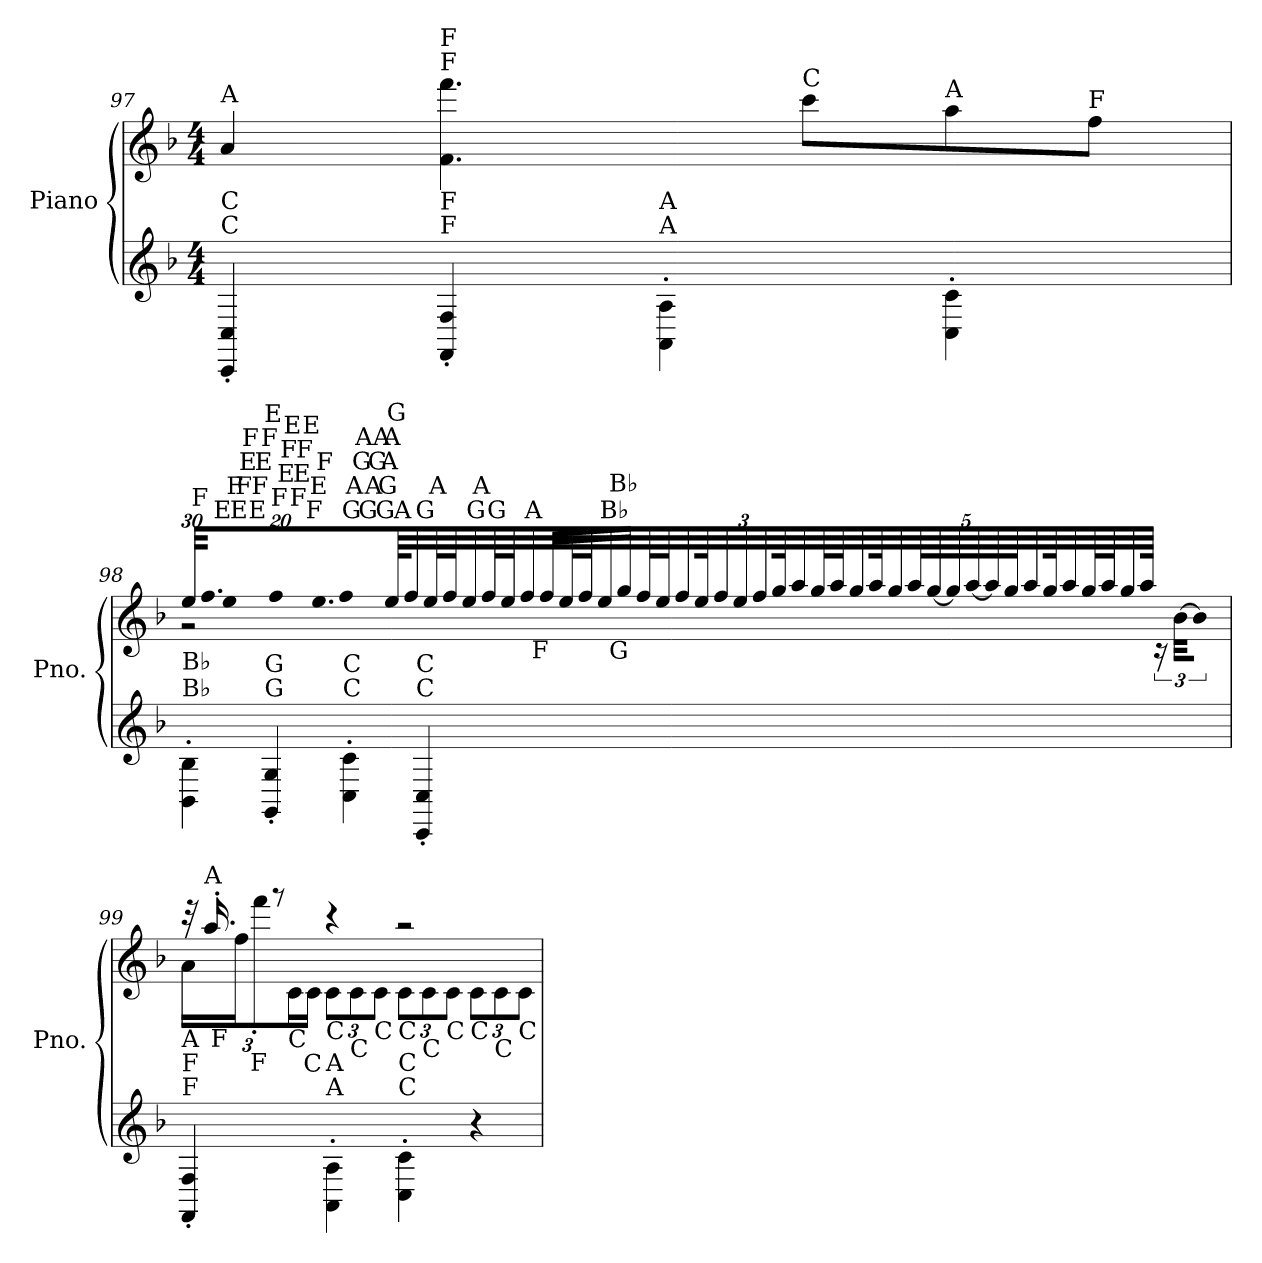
**kern	**kern
*part1	*part1
*staff2	*staff1
*I"Piano	*
*I'Pno.	*
*clefG2	*clefG2
*k[b-]	*k[b-]
*M4/4	*M4/4
=97	=97
!	!LO:TX:a:t=A
!LO:TX:a:t=C	!
!LO:TX:a:t=C	!
4CC/' 4C/'	4a/
!	!LO:TX:a:t=F
!	!LO:TX:a:t=F
!LO:TX:a:t=F	!
!LO:TX:a:t=F	!
4FF/' 4F/'	4.f\ 4.fff\
!LO:TX:a:t=A	!
!LO:TX:a:t=A	!
4AA\' 4A\'	.
!	!LO:TX:a:t=C
.	8ccc\L
!	!LO:TX:a:t=A
4C\' 4c\'	8aa\
!	!LO:TX:a:t=F
.	8ff\J
!!LO:PB:g=z
=98	=98
*	*Xbrackettup
!	!LO:TX:a:t=E
!LO:TX:a:t=B♭	!
!LO:TX:a:t=B♭	!
!	!LO:N:vis=64
*	*^
4BB-\' 4B-\'	960%17ee/LLLL	2r
!	!LO:TX:a:t=F	!
!	!LO:N:vis=64.	!
.	640%17ff/	.
!	!LO:TX:a:t=E	!
!	!LO:N:vis=64	!
.	960%17ee/	.
!	!LO:TX:a:t=F	!
!	!LO:N:vis=64	!
.	960%17ff/	.
!	!LO:TX:a:t=E	!
!	!LO:N:vis=64.	!
.	640%17ee/	.
!	!LO:TX:a:t=F	!
!	!LO:N:vis=64	!
.	960%17ff/	.
!	!LO:TX:a:t=E	!
.	64ee/J	.
!	!LO:TX:a:t=F	!
.	32ff/	.
!	!LO:TX:a:t=E	!
.	64ee/L	.
!	!LO:TX:a:t=F	!
.	64ff/J	.
!	!LO:TX:a:t=E	!
.	32ee/	.
!	!LO:TX:a:t=F	!
.	64ff/L	.
!	!LO:TX:a:t=E	!
.	64ee/J	.
!LO:TX:a:t=G	!	!
!LO:TX:a:t=G	!	!
4GG/' 4G/'	.	.
!	!LO:TX:a:t=F	!
.	32ff/	.
!	!LO:TX:a:t=E	!
.	64ee/L	.
!	!LO:TX:a:t=F	!
.	64ff/J	.
!	!LO:TX:a:t=E	!
.	32ee/	.
!	!LO:TX:a:t=F	!
.	64ff/L	.
!	!LO:TX:a:t=E	!
.	64ee/J	.
!	!LO:TX:a:t=F	!
.	32ff/	.
!	!LO:TX:a:t=E	!
.	64ee/K	.
!	!LO:TX:a:t=F	!
.	48ff/	.
!	!LO:TX:a:t=E	!
.	48ee/	.
!	!LO:TX:a:t=F	!
.	48ff/	.
!	!LO:TX:a:t=G	!
.	64gg/K	.
!LO:TX:a:t=C	!	!
!LO:TX:a:t=C	!	!
4C\' 4c\'	.	4.ryy
!	!LO:TX:a:t=A	!
.	32aa/	.
!	!LO:TX:a:t=G	!
.	64gg/L	.
!	!LO:TX:a:t=A	!
.	64aa/J	.
!	!LO:TX:a:t=G	!
.	32gg/	.
!	!LO:TX:a:t=A	!
.	64aa/K	.
!	!LO:TX:a:t=G	!
.	40gg/	.
!	!LO:TX:a:t=A	!
.	80aa/L	.
!	!LO:TX:a:t=G	!
.	[80gg/	.
!	!LO:TX:a:t=G	!
.	80gg/]	.
!	!LO:TX:a:t=A	!
.	[80aa/	.
!	!LO:TX:a:t=A	!
.	80aa/]	.
!	!LO:TX:a:t=G	!
.	80gg/J	.
!	!LO:TX:a:t=A	!
.	40aa/	.
!	!LO:TX:a:t=G	!
.	64gg/K	.
!LO:TX:a:t=C	!	!
!LO:TX:a:t=C	!	!
4CC/' 4C/'	.	.
!	!LO:TX:a:t=A	!
.	32aa/	.
!	!LO:TX:a:t=G	!
.	64gg/L	.
!	!LO:TX:a:t=A	!
.	64aa/J	.
!	!LO:TX:a:t=G	!
.	32gg/	.
!	!LO:TX:a:t=A	!
.	64aa/JJJk	.
*	*brackettup	*
!	!LO:TX:b:t=F	!
.	24rc	.
.	.	16ff/LL
!	!LO:TX:a:t=B♭	!
.	[48b-\KLL	.
!	!LO:TX:a:t=B♭	!
!	!LO:TX:b:t=G	!
.	16b-\JJ]	.
.	.	16gg/JJ
.	960ryy	.
!!LO:LB:g=z	!!
=99	=99	=99
*	*	*Xbrackettup
!	!LO:TX:b:t=A	!
!LO:TX:a:t=F	!	!
!LO:TX:a:t=F	!	!
4FF/' 4F/'	32r	24a\LL
!	!LO:TX:a:t=A	!
.	16.aa'/	.
!	!	!LO:TX:b:t=F
.	.	24ff\J
!	!	!LO:TX:b:t=F
.	.	12fff'\
.	8r	.
!	!	!LO:TX:b:t=C
.	.	24c\L
!	!	!LO:TX:b:t=C
.	.	24c\JJ
!	!LO:TX:b:t=C	!
!LO:TX:a:t=A	!	!
!LO:TX:a:t=A	!	!
4AA\' 4A\'	4r	12c\L
!	!	!LO:TX:b:t=C
.	.	12c\
!	!	!LO:TX:b:t=C
.	.	12c\J
!	!LO:TX:b:t=C	!
!LO:TX:a:t=C	!	!
!LO:TX:a:t=C	!	!
4C\' 4c\'	2r	12c\L
!	!	!LO:TX:b:t=C
.	.	12c\
!	!	!LO:TX:b:t=C
.	.	12c\J
!	!	!LO:TX:b:t=C
4r	.	12c\L
!	!	!LO:TX:b:t=C
.	.	12c\
!	!	!LO:TX:b:t=C
.	.	12c\J
*	*v	*v
=	=
*-	*-
